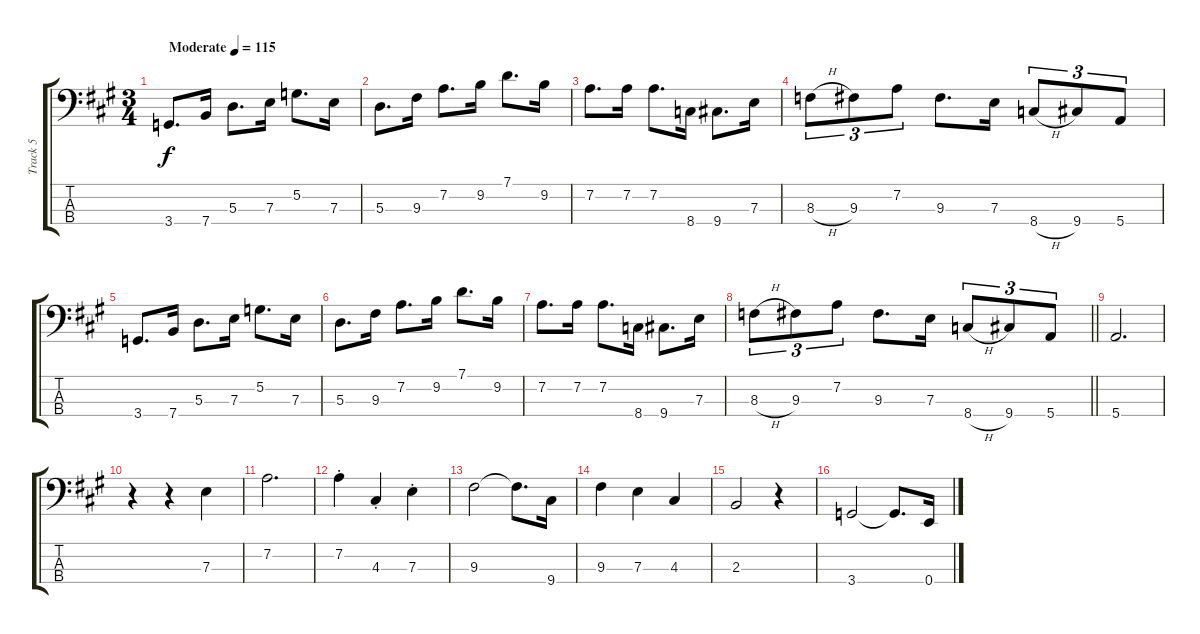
\track ("Track 5" "Track 5") {instrument electricbassfinger}
\staff {score tabs}
\tuning (G2 D2 A1 E1) {hide}
\ts (3 4)
\tempo (115 "Moderate")
\clef f4
\ks a
3.4.8{d dy f instrument electricbassfinger} 7.4.16 5.3.8{d} 7.3.16 5.2.8{d} 7.3.16 |
5.3.8{d} 9.3.16 7.2.8{d} 9.2.16 7.1.8{d} 9.2.16 |
7.2.8{d} 7.2.16 7.2.8{d} 8.4.16 9.4.8{d} 7.3.16 |
8.3{h}.8{tu (3 2)} 9.3.8{tu (3 2)} 7.2.8{tu (3 2)} 9.3.8{d} 7.3.16 8.4{h}.8{tu (3 2)} 9.4.8{tu (3 2)} 5.4.8{tu (3 2)} |
3.4.8{d} 7.4.16 5.3.8{d} 7.3.16 5.2.8{d} 7.3.16 |
5.3.8{d} 9.3.16 7.2.8{d} 9.2.16 7.1.8{d} 9.2.16 |
7.2.8{d} 7.2.16 7.2.8{d} 8.4.16 9.4.8{d} 7.3.16 |
\barLineRight lightlight
8.3{h}.8{tu (3 2)} 9.3.8{tu (3 2)} 7.2.8{tu (3 2)} 9.3.8{d} 7.3.16 8.4{h}.8{tu (3 2)} 9.4.8{tu (3 2)} 5.4.8{tu (3 2)} |
5.4.2{d} |
r.4 r.4 7.3.4 |
7.2.2{d} |
7.2{st}.4 4.3{st}.4 7.3{st}.4 |
9.3.2 9.3{t}.8{d} 9.4.16 |
9.3.4 7.3.4 4.3.4 |
2.3.2 r.4 |
3.4.2 3.4{t}.8{d} 0.4.16
